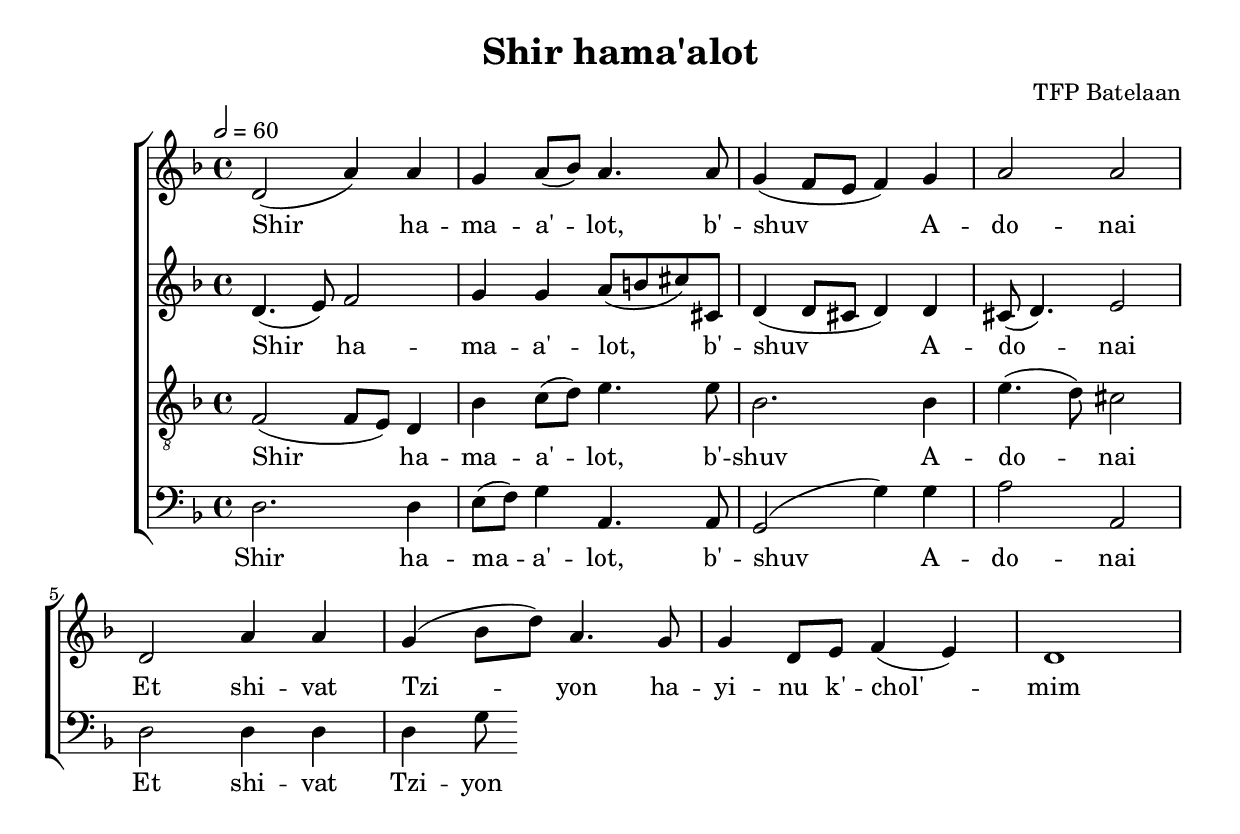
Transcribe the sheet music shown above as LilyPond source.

\header {
  title = "Shir hama'alot"
  composer = "TFP Batelaan"
}

global = {
  \key d \minor
  \time 4/4
  \tempo 2 = 60
  \dynamicUp
}
sopranonotes = \relative c' {
  d2 (a'4) a g a8 (bes) a4. a8 g4 (f8 e f4) g a2 a2
d,2 a'4 a g (bes8 d) a4. g8 g4 d8 e f4 (e) d1
}
sopranowords = \lyricmode { 
Shir ha -- ma -- a' -- lot, b' -- shuv A -- do -- nai
Et shi -- vat Tzi -- yon ha -- yi -- nu k' -- chol' -- mim
}
altonotes = \relative c' {
  d4. (e8) f2 g4 g4 a8 (b cis) cis,8 d4 (d8 cis d4) d cis8 (d4.) e2
  }

altowords = \lyricmode { Shir ha -- ma -- a' -- lot, b' -- shuv A -- do -- nai
Et shi -- vat Tzi -- yon ha -- yi -- nu k' -- chol' -- mim }
tenornotes = \relative c {
  \clef "G_8"
  f2 (f8 e) d4 bes' c8 (d) e4. e8 bes2. bes4 e4. (d8) cis2
}
tenorwords = \lyricmode {Shir ha -- ma -- a' -- lot, b' -- shuv A -- do -- nai
Et shi -- vat Tzi -- yon ha -- yi -- nu k' -- chol' -- mim }
bassnotes = \relative c{
  \clef bass
  d2. d4 e8 (f) g4 a,4. a8 g2 (g'4) g4 a2 a,2
  d2 d4 d d4 g8

}
basswords = \lyricmode { Shir ha -- ma -- a' -- lot, b' -- shuv A -- do -- nai
Et shi -- vat Tzi -- yon ha -- yi -- nu k' -- chol' -- mim }

\score {
\midi{}
\layout{}
  \new ChoirStaff <<
    \new Staff <<
      \new Voice = "soprano" <<
        \global
        \sopranonotes
      >>
      \lyricsto "soprano" \new Lyrics \sopranowords
    >>
    \new Staff <<
      \new Voice = "alto" <<
        \global
        \altonotes
      >>
      \lyricsto "alto" \new Lyrics \altowords
    >>
    \new Staff <<
      \new Voice = "tenor" <<
        \global
        \tenornotes
      >>
      \lyricsto "tenor" \new Lyrics \tenorwords
    >>
    \new Staff <<
      \new Voice = "bass" <<
        \global
        \bassnotes
      >>
      \lyricsto "bass" \new Lyrics \basswords
    >>
  >>
}